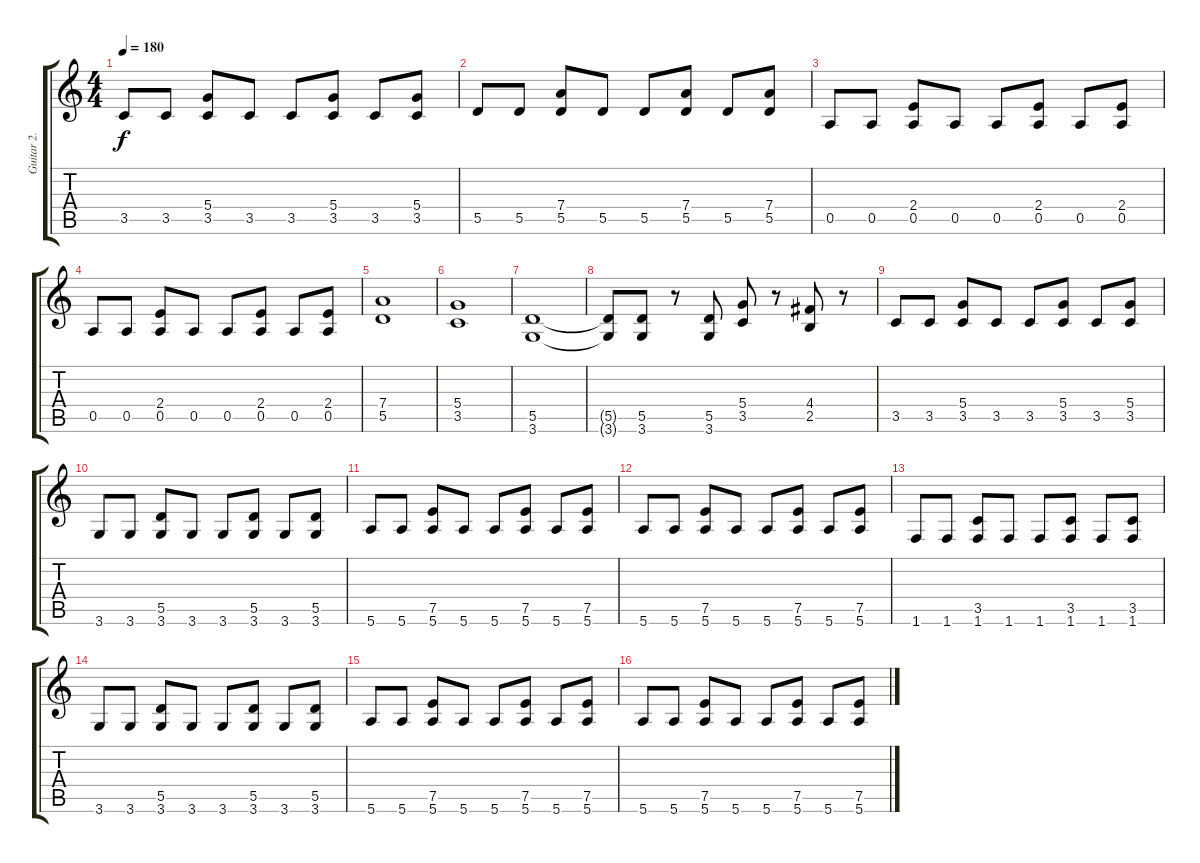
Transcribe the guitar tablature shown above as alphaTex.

\track ("Guitar 2." "Guitar 2.") {instrument overdrivenguitar}
\staff {score tabs}
\tuning (E4 B3 G3 D3 A2 E2) {hide}
\ts (4 4)
\tempo 180
\clef g2
\ks c
3.5.8{dy f} 3.5.8 (5.4 3.5).8 3.5.8 3.5.8 (5.4 3.5).8 3.5.8 (5.4 3.5).8 |
5.5.8 5.5.8 (7.4 5.5).8 5.5.8 5.5.8 (7.4 5.5).8 5.5.8 (7.4 5.5).8 |
0.5.8 0.5.8 (2.4 0.5).8 0.5.8 0.5.8 (2.4 0.5).8 0.5.8 (2.4 0.5).8 |
0.5.8 0.5.8 (2.4 0.5).8 0.5.8 0.5.8 (2.4 0.5).8 0.5.8 (2.4 0.5).8 |
(7.4 5.5).1 |
(5.4 3.5).1 |
(5.5 3.6).1 |
(5.5{t} 3.6{t}).8 (5.5 3.6).8 r.8 (5.5 3.6).8 (5.4 3.5).8 r.8 (4.4 2.5).8 r.8 |
3.5.8 3.5.8 (5.4 3.5).8 3.5.8 3.5.8 (5.4 3.5).8 3.5.8 (5.4 3.5).8 |
3.6.8 3.6.8 (5.5 3.6).8 3.6.8 3.6.8 (5.5 3.6).8 3.6.8 (5.5 3.6).8 |
5.6.8 5.6.8 (7.5 5.6).8 5.6.8 5.6.8 (7.5 5.6).8 5.6.8 (7.5 5.6).8 |
5.6.8 5.6.8 (7.5 5.6).8 5.6.8 5.6.8 (7.5 5.6).8 5.6.8 (7.5 5.6).8 |
1.6.8 1.6.8 (3.5 1.6).8 1.6.8 1.6.8 (3.5 1.6).8 1.6.8 (3.5 1.6).8 |
3.6.8 3.6.8 (5.5 3.6).8 3.6.8 3.6.8 (5.5 3.6).8 3.6.8 (5.5 3.6).8 |
5.6.8 5.6.8 (7.5 5.6).8 5.6.8 5.6.8 (7.5 5.6).8 5.6.8 (7.5 5.6).8 |
5.6.8 5.6.8 (7.5 5.6).8 5.6.8 5.6.8 (7.5 5.6).8 5.6.8 (7.5 5.6).8
